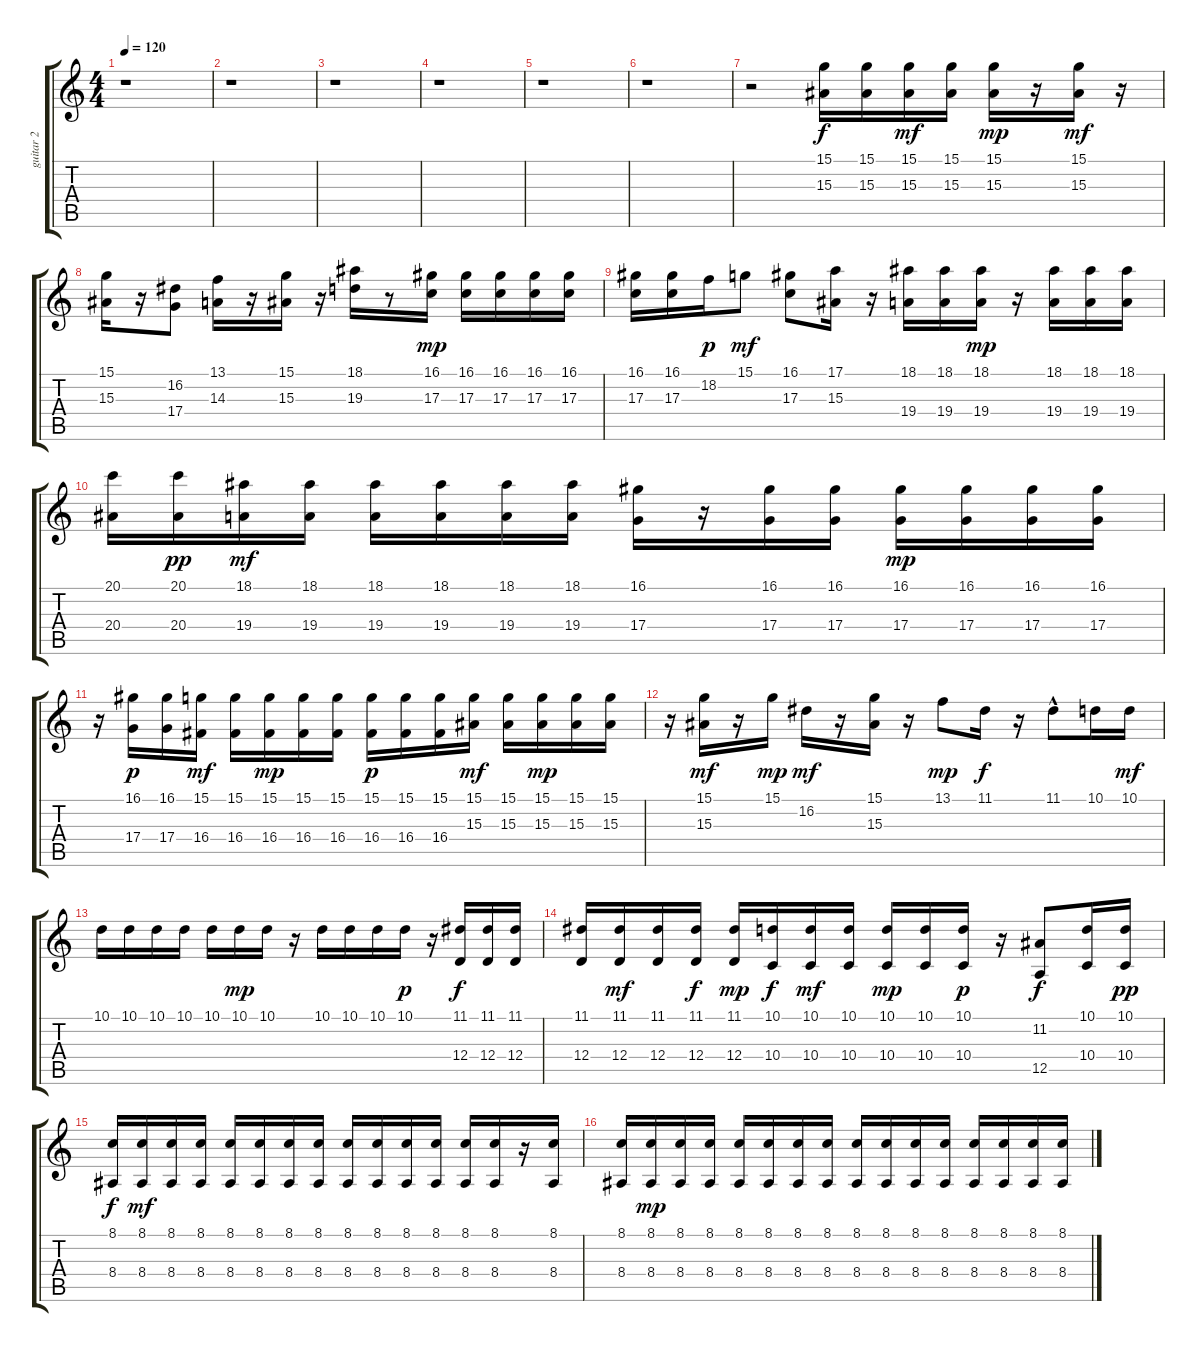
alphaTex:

\track ("guitar 2" "guitar 2") {instrument acousticgrandpiano}
\staff {score tabs}
\tuning (E4 B3 G3 D3 A2 E2) {hide}
\ts (4 4)
\tempo 120
\clef g2
\ks c
r.1{dy f instrument acousticgrandpiano} |
r.1 |
r.1 |
r.1 |
r.1 |
r.1 |
r.2 (15.1 15.3).16 (15.1 15.3).16 (15.1 15.3).16{dy mf} (15.1 15.3).16 (15.1 15.3).16{dy mp} r.16 (15.1 15.3).16{dy mf} r.16 |
(15.1 15.3).16 r.16 (16.2 17.4).8 (13.1 14.3).16 r.16 (15.1 15.3).16 r.16 (18.1 19.3).16 r.8 (16.1 17.3).16{dy mp} (16.1 17.3).16 (16.1 17.3).16 (16.1 17.3).16 (16.1 17.3).16 |
(16.1 17.3).16 (16.1 17.3).16 18.2.16{dy p} 15.1.8{dy mf} (16.1 17.3).8 (17.1 15.3).16 r.16 (18.1 19.4).16 (18.1 19.4).16 (18.1 19.4).16{dy mp} r.16 (18.1 19.4).16 (18.1 19.4).16 (18.1 19.4).16 |
(20.1 20.4).16 (20.1 20.4).16{dy pp} (18.1 19.4).16{dy mf} (18.1 19.4).16 (18.1 19.4).16 (18.1 19.4).16 (18.1 19.4).16 (18.1 19.4).16 (16.1 17.4).16 r.16 (16.1 17.4).16 (16.1 17.4).16 (16.1 17.4).16{dy mp} (16.1 17.4).16 (16.1 17.4).16 (16.1 17.4).16 |
r.16 (16.1 17.4).16{dy p} (16.1 17.4).16 (15.1 16.4).16{dy mf} (15.1 16.4).16 (15.1 16.4).16{dy mp} (15.1 16.4).16 (15.1 16.4).16 (15.1 16.4).16{dy p} (15.1 16.4).16 (15.1 16.4).16 (15.1 15.3).16{dy mf} (15.1 15.3).16 (15.1 15.3).16{dy mp} (15.1 15.3).16 (15.1 15.3).16 |
r.16 (15.1 15.3).16{dy mf} r.16 15.1.16{dy mp} 16.2.16{dy mf} r.16 (15.1 15.3).16 r.16 13.1.8{dy mp} 11.1.16{dy f} r.16 11.1{hac}.8 10.1.16 10.1.16{dy mf} |
10.1.16 10.1.16 10.1.16 10.1.16 10.1.16 10.1.16{dy mp} 10.1.16 r.16 10.1.16 10.1.16 10.1.16 10.1.16{dy p} r.16 (11.1 12.4).16{dy f} (11.1 12.4).16 (11.1 12.4).16 |
(11.1 12.4).16 (11.1 12.4).16{dy mf} (11.1 12.4).16 (11.1 12.4).16{dy f} (11.1 12.4).16{dy mp} (10.1 10.4).16{dy f} (10.1 10.4).16{dy mf} (10.1 10.4).16 (10.1 10.4).16{dy mp} (10.1 10.4).16 (10.1 10.4).16{dy p} r.16 (11.2 12.5).8{dy f} (10.1 10.4).16 (10.1 10.4).16{dy pp} |
(8.1 8.4).16{dy f} (8.1 8.4).16{dy mf} (8.1 8.4).16 (8.1 8.4).16 (8.1 8.4).16 (8.1 8.4).16 (8.1 8.4).16 (8.1 8.4).16 (8.1 8.4).16 (8.1 8.4).16 (8.1 8.4).16 (8.1 8.4).16 (8.1 8.4).16 (8.1 8.4).16 r.16 (8.1 8.4).16 |
(8.1 8.4).16 (8.1 8.4).16{dy mp} (8.1 8.4).16 (8.1 8.4).16 (8.1 8.4).16 (8.1 8.4).16 (8.1 8.4).16 (8.1 8.4).16 (8.1 8.4).16 (8.1 8.4).16 (8.1 8.4).16 (8.1 8.4).16 (8.1 8.4).16 (8.1 8.4).16 (8.1 8.4).16 (8.1 8.4).16
